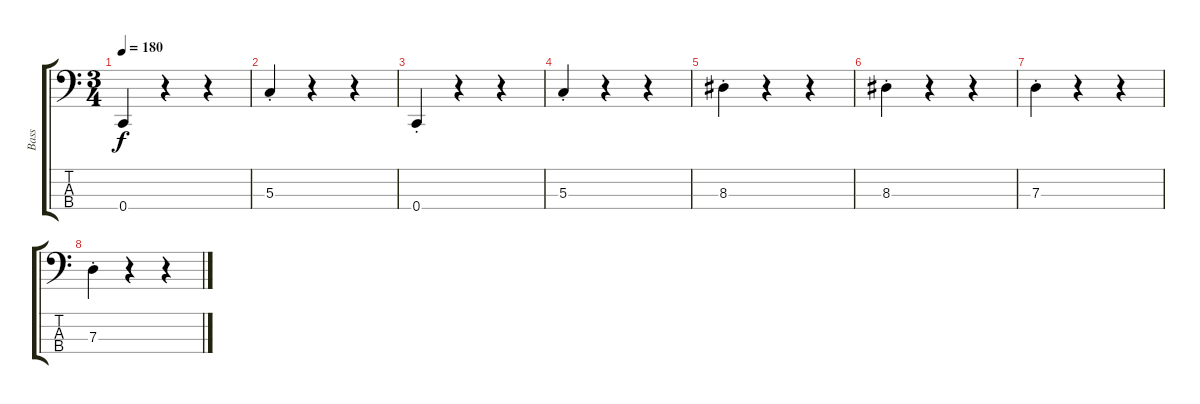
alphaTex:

\track ("Bass" "Bass") {instrument electricbassfinger}
\staff {score tabs}
\tuning (F2 C2 G1 C1) {hide}
\ts (3 4)
\tempo 180
\clef f4
\ks c
0.4.4{dy f} r.4{volume 0} r.4 |
5.3{st}.4 r.4 r.4 |
0.4{st}.4 r.4 r.4 |
5.3{st}.4 r.4 r.4 |
8.3{st}.4 r.4 r.4 |
8.3{st}.4 r.4 r.4 |
7.3{st}.4 r.4 r.4 |
7.3{st}.4 r.4 r.4
